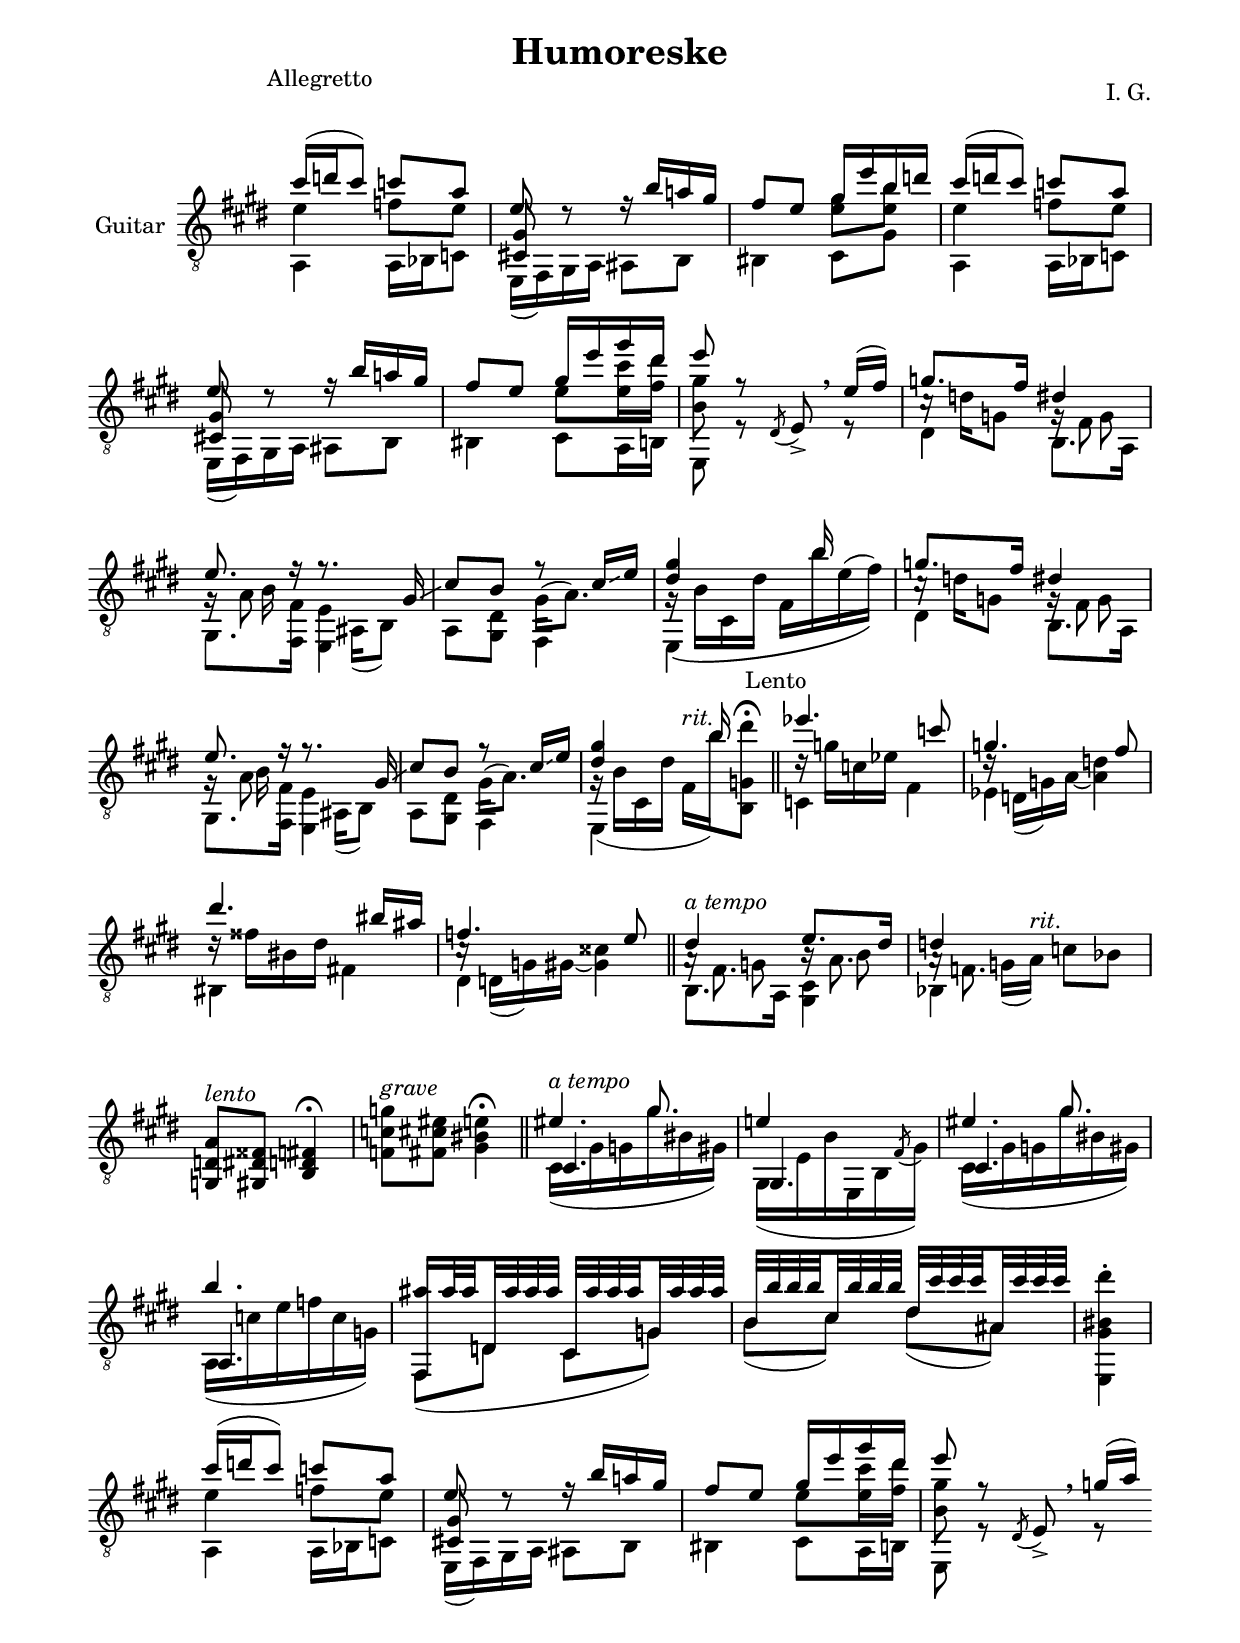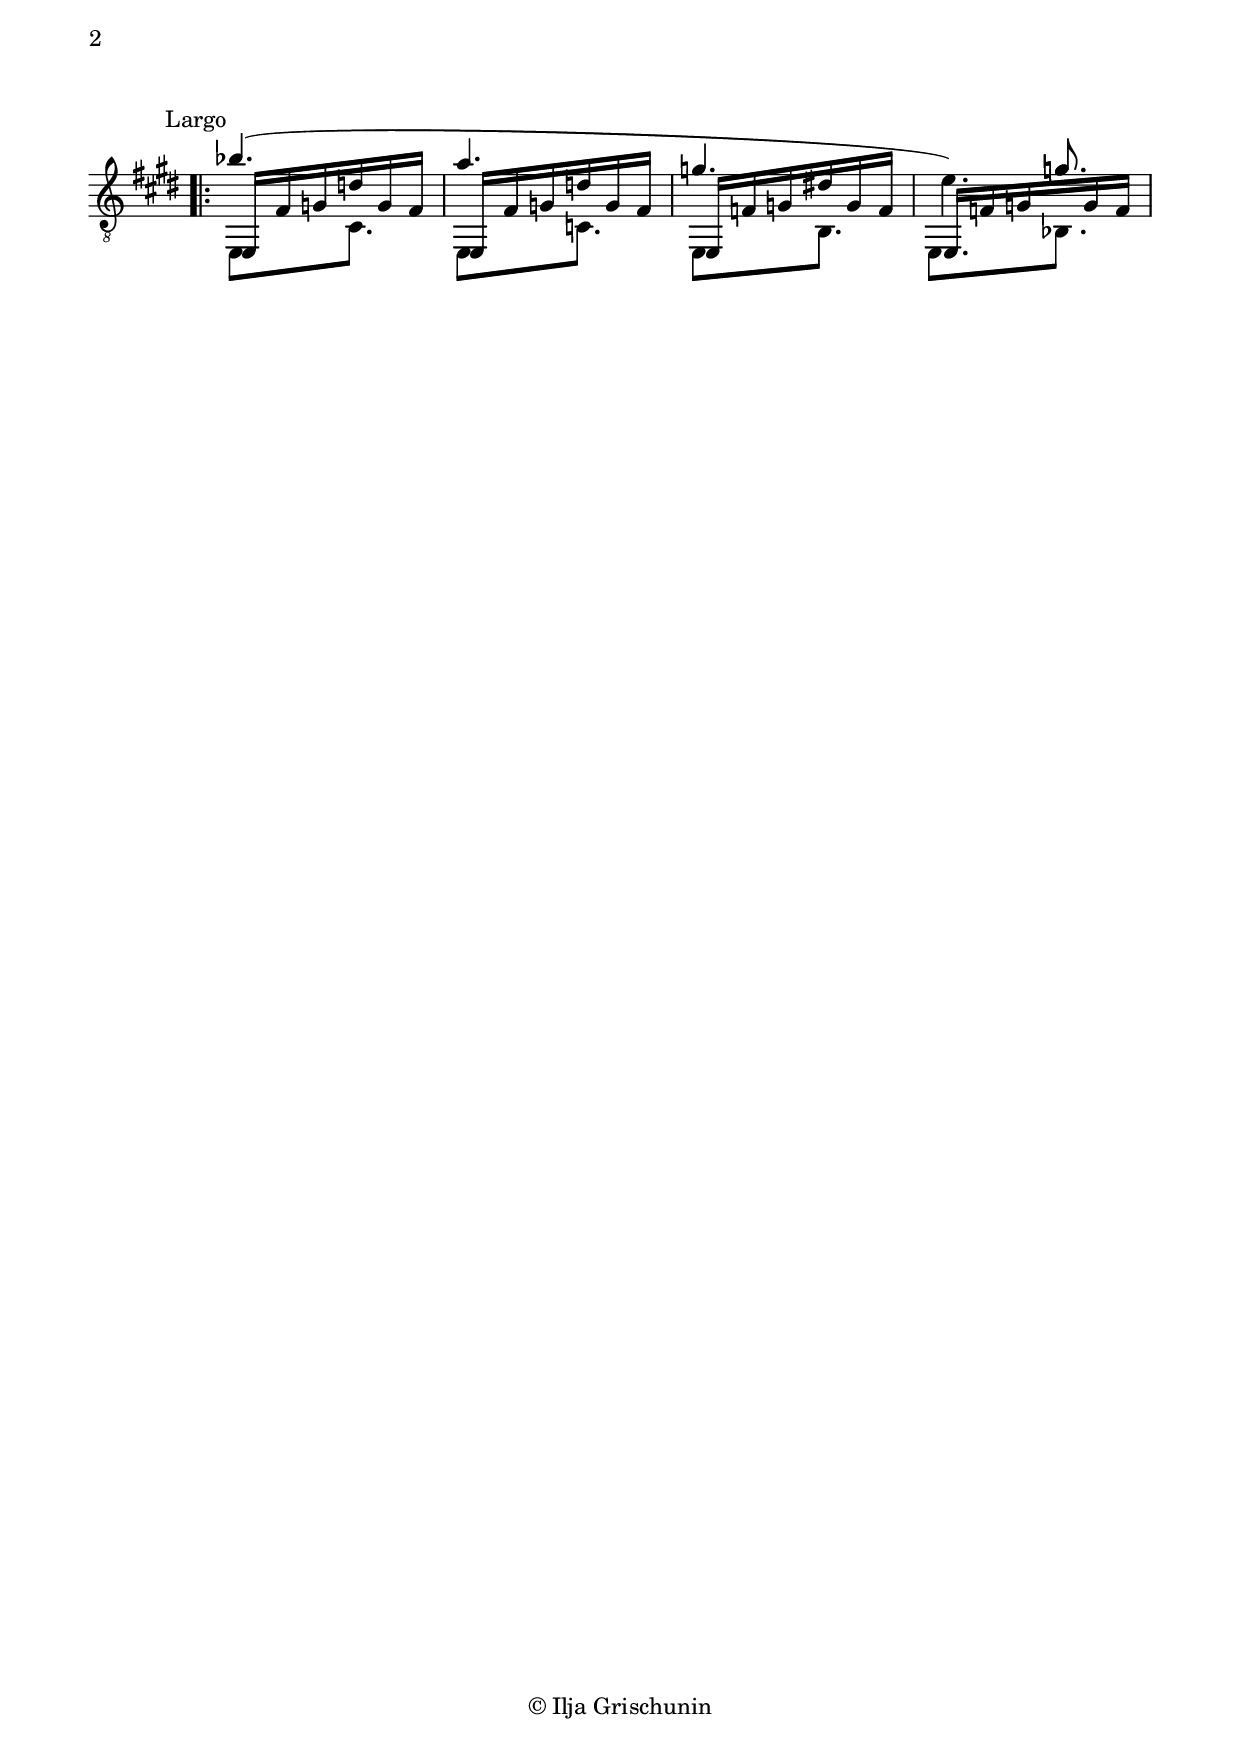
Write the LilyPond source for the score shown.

\version "2.19.15"

\language "deutsch"

\header {
  title = "Humoreske"
  composer = "I. G."
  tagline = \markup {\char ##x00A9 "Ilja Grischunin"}
}

\paper {
  #(set-paper-size "a4")
  top-markup-spacing.basic-distance = 6
  markup-system-spacing.basic-distance = 19
  top-system-spacing.basic-distance = 20
  system-system-spacing.basic-distance = 20
  %score-system-spacing.basic-distance = 28
  last-bottom-spacing.basic-distance = 20

  %two-sided = ##t
  %inner-margin = 25
  %outer-margin = 15
  left-margin = 15
  right-margin = 15
}

\layout {
  \context {
    \Voice
    \override Glissando.thickness = #1.5
    \override Glissando.gap = #0.1
  }
  \context {
    \Score
    \remove "Bar_number_engraver"
  }
}
%%%%%%%%%%%%%%%%%%%%%%%%%%%%%%%%%%%%%%
#(define RH rightHandFinger)

xLV = #(define-music-function (parser location further) (number?) #{
  \once \override LaissezVibrerTie.X-extent = #'(0 . 0)
  \once \override LaissezVibrerTie.details.note-head-gap = #(/
                                                             further -2)
  \once \override LaissezVibrerTie.extra-offset = #(cons (/
                                                          further 2) 0)
         #})

stringNumberSpanner =
#(define-music-function (parser location StringNumber) (string?)
   #{
     \override TextSpanner.font-size = #-5
     \override TextSpanner.dash-fraction = #0.3
     \override TextSpanner.dash-period = #1.5
     \override TextSpanner.bound-details.right.arrow = ##t
     \override TextSpanner.arrow-width = #0.2
     \override TextSpanner.arrow-length = #0.7
     \override TextSpanner.bound-details.left.stencil-align-dir-y = #CENTER
     \override TextSpanner.bound-details.left.text = \markup { \circle \number #StringNumber }
   #})

stringNumSpan =
#(define-music-function (parser location StringNumber) (string?)
   #{
     \override TextSpanner.font-size = #-5
     \override TextSpanner.dash-fraction = #0.3
     \override TextSpanner.dash-period = #1.5
     %\override TextSpanner.bound-details.right.arrow = ##t
     %\override TextSpanner.arrow-width = #0.2
     %\override TextSpanner.arrow-length = #0.7
     \override TextSpanner.bound-details.left.stencil-align-dir-y = #CENTER
     \override TextSpanner.bound-details.left.text = \markup { \circle \number #StringNumber }
   #})

%%%%%%%%%%%%%%%%%%%%%%%%%%%%%%%%%%%%%%
\score {
  \new Staff \with {
    instrumentName = "Guitar"
  }
  \relative {
    \clef "treble_8"
    \key e \major
    \time 2/4
    \override Staff.TimeSignature.stencil = ##f
    \mergeDifferentlyHeadedOn
    \mergeDifferentlyDottedOn
    \override Score.RehearsalMark.extra-offset = #'(0 . 3.5)
    \mark \markup {\fontsize #-2 {Allegretto}}
    <<
      {
        cis''16( d cis8) c a
      }
      \\
      {
        e4 f8 e
      }
      \\
      {
        \voiceTwo
        a,,4 a16 b c8
      }
    >>
    <<
      {
        e'8 d\rest
      }
      \\
      {
        \voiceOne
        \once\override NoteColumn.force-hshift = #.2
        <cis,! gis'>8 s
      }
      \\
      {
        \voiceTwo
        e,16( fis) gis a
      }
    >>
    <<
      {
        r16 h'' a! gis fis8 e
      }
      \\
      {
        ais,,8 h his4
      }
    >>
    <<
      {
        gis''16 e' h d
      }
      \\
      {
        \once\override Beam.positions = #'(-1 . 0)
        <e, gis>8 <e h'>
      }
      \\
      {
        \voiceTwo
        cis,8 gis'
      }
    >>
    <<
      {
        cis'16( d cis8) c a
      }
      \\
      {
        e4 f8 e
      }
      \\
      {
        \voiceTwo
        a,,4 a16 b c8
      }
    >>
    <<
      {
        e'8 d\rest
      }
      \\
      {
        \voiceOne
        \once\override NoteColumn.force-hshift = #.2
        <cis,! gis'>8 s
      }
      \\
      {
        \voiceTwo
        e,16( fis) gis a
      }
    >>
    <<
      {
        r16 h'' a! gis fis8 e
      }
      \\
      {
        ais,,8 h his4
      }
    >>
    <<
      {
        gis''16 e' gis dis e8 r
      }
      \\
      {
        \once\override Beam.positions = #'(-1.3 . -1.3)
        e,8 <e cis'>16 <fis dis'> <h, gis'>8 s
      }
      \\
      {
        \voiceTwo
        cis,8 a16 h e,8 r
      }
    >>
    \override BreathingSign.extra-offset = #'(-.5 . 0)
    \acciaccatura dis'8 e->\breathe
    <<
      {
        e'16(fis)
      }
      \\
      {
        r8
      }
    >>
    <<
      {
        g8. fis16
      }
      \\
      {
        c16\rest d g,8
      }
      \\
      {
        \voiceTwo
        dis4
      }
    >>
    <<
      {
        dis'4 e8. r16
      }
      \\
      {
        g,16\rest fis8 s16 g\rest a8 s16
      }
      \\
      {
        \voiceTwo
        s8 g s h16 s
      }
      \\
      {
        \voiceTwo
        h,8. a16 gis8. <fis fis'>16
      }
    >>
    <<
      {
        r8. gis'16\glissando cis8 h r cis16\glissando e <dis gis>4 s16 h' s8
      }
      \\
      {
        s16 ais,,( h8) s4 gis'16^( a8.) g16\rest\( h cis, dis' fis, h' e,^( fis)\)
      }
      \\
      {
        \voiceTwo
        <e,, e'>4 a8 <gis dis'> fis4 e s
      }
    >>
    <<
      {
        g''8. fis16
      }
      \\
      {
        c16\rest d g,8
      }
      \\
      {
        \voiceTwo
        dis4
      }
    >>
    <<
      {
        dis'4 e8. r16
      }
      \\
      {
        g,16\rest fis8 s16 g\rest a8 s16
      }
      \\
      {
        \voiceTwo
        s8 g s h16 s
      }
      \\
      {
        \voiceTwo
        h,8. a16 gis8. <fis fis'>16
      }
    >>
    <<
      {
        r8. gis'16\glissando cis8 h r cis16\glissando e <dis gis>4 s16 h' s8
      }
      \\
      {
        s16 ais,,( h8) s4 gis'16^( a8.) g16\rest( h cis, dis' fis,^\markup{\italic rit.}
        h')%\glissando
        <h,, g' dis''>8^\fermata
      }
      \\
      {
        \voiceTwo
        <e, e'>4 a8 <gis dis'> fis4 e s
      }
    >>
    \bar "||"
    \override Score.RehearsalMark.extra-offset = #'(0 . .5)
    \mark \markup {\fontsize #-2 {Lento}}
    <<
      {
        es'''4. c8 g4. fis8 dis'4. his16 ais f4. e8
      }
      \\
      {
        d16\rest g c, es s4 d16\rest d,( g) a~ <a d>4
        d16\rest fisis his, dis s4 c16\rest d,( g) gis~ <gis cisis>4
      }
      \\
      {
        \voiceTwo
        c,4 fis es s his fis'! dis s
      }
    >>
    \bar "||"
    <<
      {
        dis'4^\markup{\italic {a tempo}} e8. dis16 d4 s
      }
      \\
      {
        s8 g, s h s g16( a)%\glissando
        ^\markup{\italic rit.} c8 b
      }
      \\
      {
        \voiceTwo
        a16\rest fis8. h16\rest a8. a16\rest f8. s4
      }
      \\
      {
        \voiceTwo
        h,8. a16 <gis cis>4 b s
      }
    >>
    <g d' a'>8^\markup{\italic lento} <gis dis' fisis> <h d fis>4^\fermata
    <f' c' g'>8^\markup{\italic grave} <fis cis' eis> <gis his e>4^\fermata
    \bar "||"
    \time 3/8
    <<
      {
        s8. gis'
      }
      \\
      {
        \voiceOne
        eis4.^\markup{\italic {a tempo}}
      }
      \\
      {
        \voiceOne
        cis,4.
      }
      \\
      {
        cis16( gis' g gis' his, gis)
      }
    >>
    <<
      {
        e'!4 s8
      }
      \\
      {
        \voiceOne
        gis,,4.
      }
      \\
      {
        \voiceTwo
        gis16( e' h' e,, h' \stemUp\acciaccatura fis'8 \stemDown gis16)
      }
    >>
    <<
      {
        s8. gis'
      }
      \\
      {
        \voiceOne
        eis4.
      }
      \\
      {
        \voiceOne
        cis,4.
      }
      \\
      {
        cis16( gis' g gis' his, gis)
      }
    >>
    <<
      {
        h'4.
      }
      \\
      {
        \voiceOne
        a,,4.
      }
      \\
      {
        \voiceTwo
        a16( c' e f c g)
      }
    >>
    \time 2/4
    <<
      {
        \set subdivideBeams = ##t
        \set baseMoment = #(ly:make-moment 1/8)
        \set beatStructure = #'(2 2 2 2)
        <fis, ais''>16 ais''32 ais d,, ais'' ais ais
        cis,, ais'' ais ais g, ais' ais ais
        h, h' h h cis, h' h h dis, cis' cis cis ais, cis' cis cis
      }
      \\
      {
        fis,,,8( d' cis g') h( cis) dis( ais)
      }
    >>
    \time 1/4
    \stemDown
    <e, gis' his  dis'>4-.
    \stemNeutral
    \time 2/4
    <<
      {
        cis'''16( d cis8) c a
      }
      \\
      {
        e4 f8 e
      }
      \\
      {
        \voiceTwo
        a,,4 a16 b c8
      }
    >>
    <<
      {
        e'8 d\rest
      }
      \\
      {
        \voiceOne
        \once\override NoteColumn.force-hshift = #.2
        <cis,! gis'>8 s
      }
      \\
      {
        \voiceTwo
        e,16( fis) gis a
      }
    >>
    <<
      {
        r16 h'' a! gis fis8 e
      }
      \\
      {
        ais,,8 h his4
      }
    >>
    <<
      {
        gis''16 e' gis dis e8 r
      }
      \\
      {
        \once\override Beam.positions = #'(-1.3 . -1.3)
        e,8 <e cis'>16 <fis dis'> <h, gis'>8 s
      }
      \\
      {
        \voiceTwo
        cis,8 a16 h e,8 r
      }
    >>
    \override BreathingSign.extra-offset = #'(-.5 . 0)
    \acciaccatura dis'8 e->\breathe
    <<
      {
        g'16( a)
      }
      \\
      {
        r8
      }
    >>
    \bar ".|:"
    \time 3/8
    \override Score.RehearsalMark.extra-offset = #'(0 . .5)
    \mark \markup {\fontsize #-2 {Largo}}
    <<
      {
        s4. s s s8. g
      }
      \\
      {
        \voiceOne
        b4.( a g \stemDown e)
      }
      \\
      {
        \voiceOne
        \override Beam.positions = #'(2 . 4)
        \repeat unfold 2 {e,,16 fis' g d' g, fis}
        \override Beam.positions = #'(1.5 . 4)
        e, f' g dis'! g, f
        \override Beam.positions = #'(.4 . 1.8)
        e, f' g g' g, f
      }
      \\
      {
        e,8. cis' e, c' e, h' e, b'
      }
    >>
  }
}
